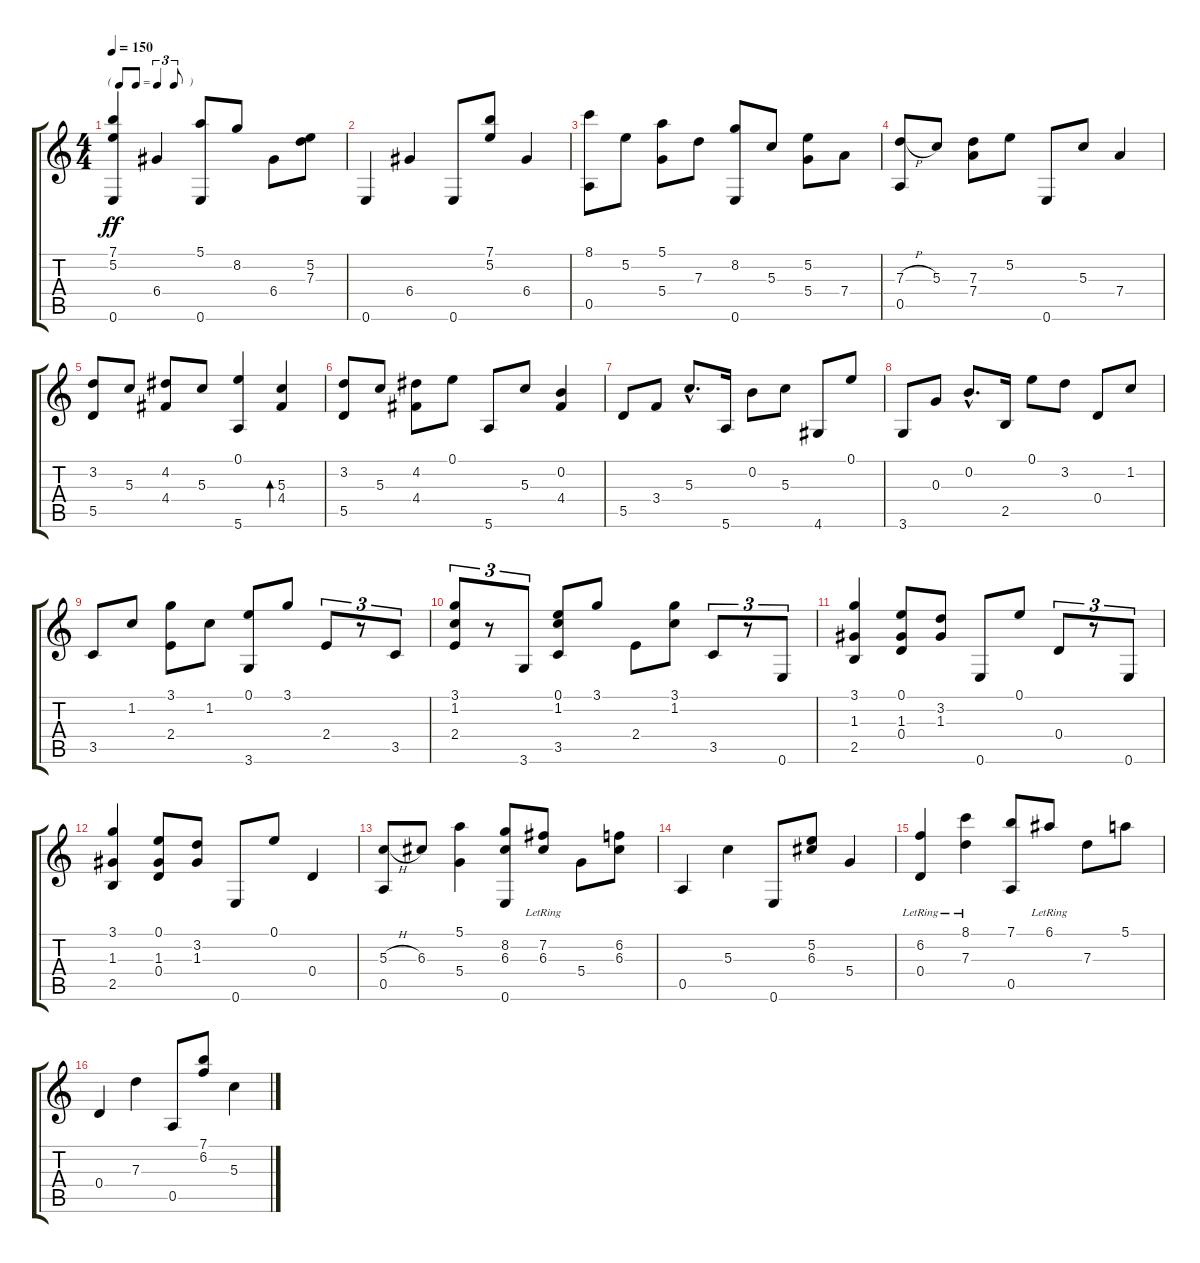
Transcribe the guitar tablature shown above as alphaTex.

\track "" {instrument electricbasspick}
\staff {score tabs}
\tuning (E4 B3 G3 D3 A2 E2) {hide}
\ts (4 4)
\tf triplet8th
\tempo 150
\clef g2
\ks c
(7.1 5.2 0.6).4{dy ff} 6.4.4 (5.1 0.6).8 8.2.8 6.4.8 (5.2 7.3).8 |
0.6.4 6.4.4 0.6.8 (7.1 5.2).8 6.4.4 |
(8.1 0.5).8 5.2.8 (5.1 5.4).8 7.3.8 (8.2 0.6).8 5.3.8 (5.2 5.4).8 7.4.8 |
(7.3{h} 0.5).8 5.3.8 (7.3 7.4).8 5.2.8 0.6.8 5.3.8 7.4.4 |
(3.2 5.5).8 5.3.8 (4.2 4.4).8 5.3.8 (0.1 5.6).4 (5.3 4.4).4{bd 120} |
(3.2 5.5).8 5.3.8 (4.2 4.4).8 0.1.8 5.6.8 5.3.8 (0.2 4.4).4 |
5.5.8 3.4.8 5.3{hac}.8{d} 5.6.16 0.2.8 5.3.8 4.6.8 0.1.8 |
3.6.8 0.3.8 0.2{hac}.8{d} 2.5.16 0.1.8 3.2.8 0.4.8 1.2.8 |
3.5.8 1.2.8 (3.1 2.4).8 1.2.8 (0.1 3.6).8 3.1.8 2.4.8{tu (3 2)} r.8{tu (3 2)} 3.5.8{tu (3 2)} |
(3.1 1.2 2.4).8{tu (3 2)} r.8{tu (3 2)} 3.6.8{tu (3 2)} (0.1 1.2 3.5).8 3.1.8 2.4.8 (3.1 1.2).8 3.5.8{tu (3 2)} r.8{tu (3 2)} 0.6.8{tu (3 2)} |
(3.1 1.3 2.5).4 (0.1 1.3 0.4).8 (3.2 1.3).8 0.6.8 0.1.8 0.4.8{tu (3 2)} r.8{tu (3 2)} 0.6.8{tu (3 2)} |
(3.1 1.3 2.5).4 (0.1 1.3 0.4).8 (3.2 1.3).8 0.6.8 0.1.8 0.4.4 |
(5.3{h} 0.5).8 6.3.8 (5.1 5.4).4 (8.2 6.3 0.6).8 (7.2{lr} 6.3{lr}).8 5.4.8 (6.2 6.3).8 |
0.5.4 5.3.4 0.6.8 (5.2 6.3).8 5.4.4 |
(6.2 0.4{lr}).4 (8.1 7.3{lr}).4 (7.1 0.5).8 6.1{lr}.8 7.3.8 5.1.8 |
0.4.4 7.3.4 0.5.8 (7.1 6.2).8 5.3.4
